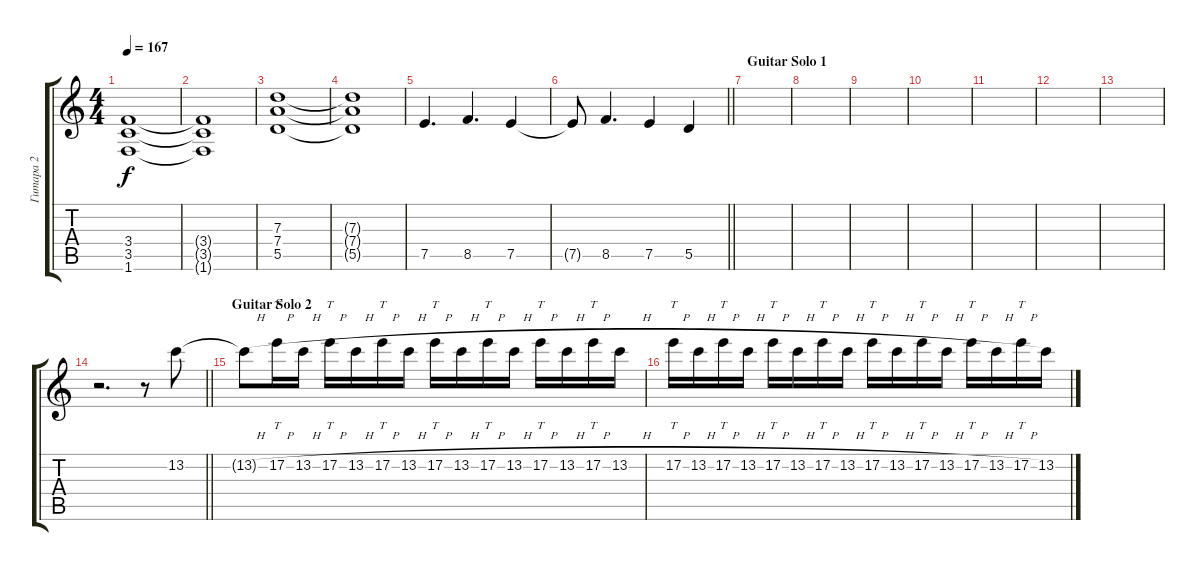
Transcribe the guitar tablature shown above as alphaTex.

\track ("Гитара 2" "Гитара 2") {instrument distortionguitar}
\staff {score tabs}
\tuning (E4 B3 G3 D3 A2 E2) {hide}
\ts (4 4)
\tempo 167
\clef g2
\ks aminor
(3.4 3.5 1.6).1{dy f} |
(3.4{t} 3.5{t} 1.6{t}).1 |
(7.3 7.4 5.5).1 |
(7.3{t} 7.4{t} 5.5{t}).1 |
7.5.4{d} 8.5.4{d} 7.5.4 |
\barLineRight lightlight
7.5{t}.8 8.5.4{d} 7.5.4 5.5.4 |
\section ("" "Guitar Solo 1")
|
|
|
|
|
|
|
\barLineRight lightlight
r.2{d} r.8 13.2.8{volume 10} |
\section ("" "Guitar Solo 2")
13.2{h t}.8 17.2{h}.16{tt} 13.2{h}.16 17.2{h}.16{tt} 13.2{h}.16 17.2{h}.16{tt} 13.2{h}.16 17.2{h}.16{tt} 13.2{h}.16 17.2{h}.16{tt} 13.2{h}.16 17.2{h}.16{tt} 13.2{h}.16 17.2{h}.16{tt} 13.2{h}.16 |
17.2{h}.16{tt} 13.2{h}.16 17.2{h}.16{tt} 13.2{h}.16 17.2{h}.16{tt} 13.2{h}.16 17.2{h}.16{tt} 13.2{h}.16 17.2{h}.16{tt} 13.2{h}.16 17.2{h}.16{tt} 13.2{h}.16 17.2{h}.16{tt} 13.2{h}.16 17.2{h}.16{tt} 13.2.16
